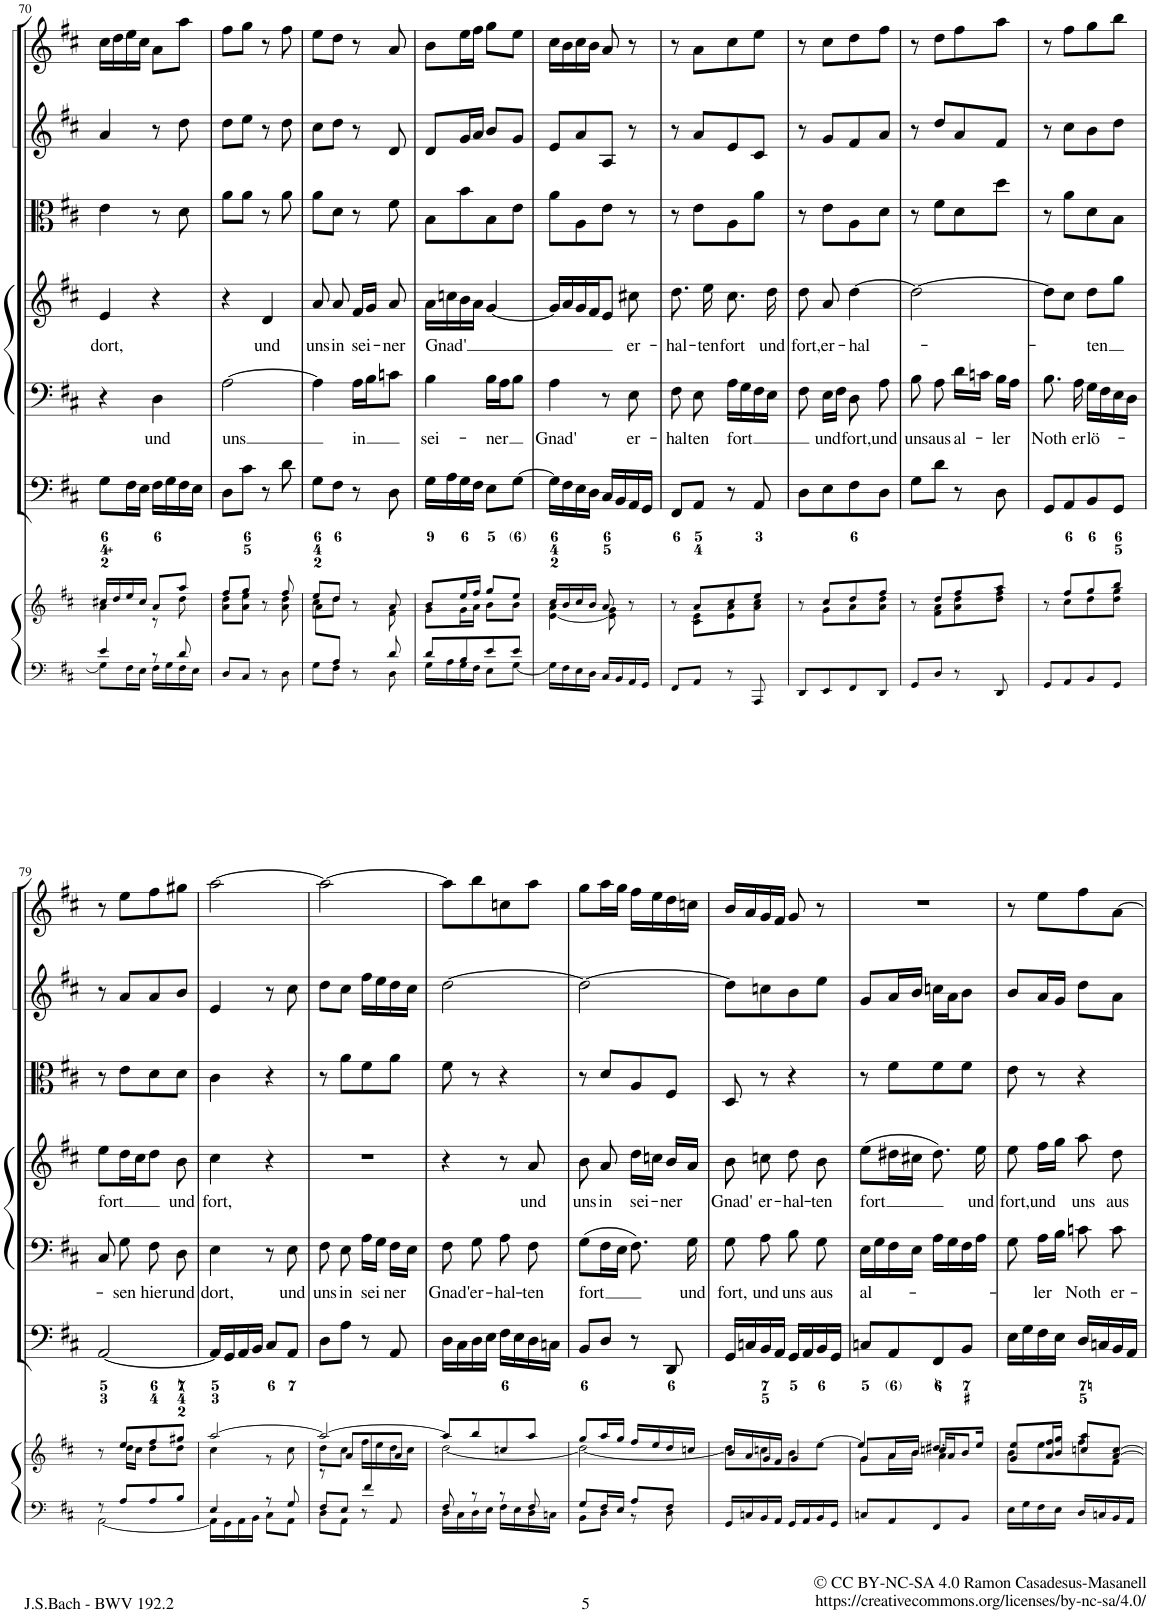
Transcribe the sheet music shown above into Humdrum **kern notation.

**kern	**kern	**kern	**kern	**text	**kern	**text	**kern	**kern	**kern
*part7	*part7	*part6	*part5	*part5	*part4	*part4	*part3	*part2	*part1
*staff8	*staff7	*staff6	*staff5	*staff5	*staff4	*staff4	*staff3	*staff2	*staff1
*I"Piano reduction	*	*I"Continuo	*I"Basso	*	*I"Soprano	*	*I"Viola	*I"Violino II	*I"Flauto traverso I. Oboe I. Violino I.
*I'Pno	*	*	*	*	*	*	*I'Vla	*I'Vln	*I'Vln
!!LO:PB:g=z
*clefF4	*clefG2	*clefF4	*clefF4	*	*clefG2	*	*clefC3	*clefG2	*clefG2
*k[f#c#]	*k[f#c#]	*k[f#c#]	*k[f#c#]	*	*k[f#c#]	*	*k[f#c#]	*k[f#c#]	*k[f#c#]
*M2/4	*M2/4	*M2/4	*M2/4	*	*M2/4	*	*M2/4	*M2/4	*M2/4
=70	=70	=70	=70	=70	=70	=70	=70	=70	=70
*^	*^	*	*	*	*	*	*	*	*
!	!	!	!	!	!	!	!	!LO:LY:b	!	!	!
4e/	8G\L]	16cc#X/LL	4a\	8G\L	4r	.	4e/	dort,	4e\	4a/	16cc#\LL
.	.	16dd/	.	.	.	.	.	.	.	.	16dd\
.	16F#\L	16ee/	.	16F#\L	.	.	.	.	.	.	16ee\
.	16E\JJ	16cc#/JJ	.	16E\JJ	.	.	.	.	.	.	16cc#\JJ
!	!	!	!	!	!	!LO:LY:b	!	!	!	!	!
8r	16F#\LL	8a/L	8r	16F#\LL	4D\	und	4r	.	8r	8r	8a\L
.	16G\	.	.	16G\	.	.	.	.	.	.	.
8d/	16F#\	8aa/J	8dd\	16F#\	.	.	.	.	8d\	8dd\	8aa\J
.	16E\JJ	.	.	16E\JJ	.	.	.	.	.	.	.
=71	=71	=71	=71	=71	=71	=71	=71	=71	=71	=71	=71
!	!	!	!	!	!	!LO:LY:b	!	!	!	!	!
*v	*v	*	*	*	*	*	*	*	*	*	*
8D/L	8ff#/L	8a\ 8dd\L	8D\L	[2A\	uns	4r	.	8a\L	8dd\L	8ff#\L
8C#/J	8gg/J	8a\ 8ee\J	8c#\J	.	.	.	.	8a\J	8ee\J	8gg\J
!	!	!	!	!	!	!	!LO:LY:b	!	!	!
8r	8r	8ryy	8r	.	.	4d/	und	8r	8r	8r
8D\	8ff#/	8a\ 8dd\	8d\	.	.	.	.	8a\	8dd\	8ff#\
=72	=72	=72	=72	=72	=72	=72	=72	=72	=72	=72
*^	*	*^	*	*	*	*	*	*	*	*
!	!	!	!	!	!	!	!	!	!LO:LY:b	!	!	!
8ryy	8G\L	8ee/L	8cc#\L	8a\L	8G\L	4A\]	.	8a/	uns	8a\L	8cc#\L	8ee\L
!	!	!	!	!	!	!	!	!	!LO:LY:b	!	!	!
8A/J	8F#\J	8dd/J	8dd\J	4.ryy	8F#\J	.	.	8a/	in	8d\J	8dd\J	8dd\J
!	!	!	!	!	!	!	!LO:LY:b	!	!LO:LY:b	!	!	!
8r	8ryy	8r	8ryy	.	8r	16A\LL	in	16f#/LL	sei-	8r	8r	8r
.	.	.	.	.	.	16B\J	.	16g/JJ	.	.	.	.
!	!	!	!	!	!	!	!	!	!LO:LY:b	!	!	!
8d/	8D\	8a/	8f#\	.	8D\	8cn\J	.	8a/	-ner	8f#\	8d/	8a/
*	*	*	*v	*v	*	*	*	*	*	*	*	*
=73	=73	=73	=73	=73	=73	=73	=73	=73	=73	=73	=73
!	!	!	!	!	!	!LO:LY:b	!	!LO:LY:b	!	!	!
8d/L	16G\LL	8b/L	8g\L	16G\LL	4B\	sei-	16a\LL	Gnad'	8B\L	8d/L	8b\L
.	16A\	.	.	16A\	.	.	16ccn\	.	.	.	.
8B/	16G\	16ee/L	16g\L	16G\	.	.	16b\	.	8b\	16g/L	16ee\L
.	16F#\JJ	16ff#/JJ	16a\JJ	16F#\JJ	.	.	16a\JJ	.	.	16a/JJ	16ff#\JJ
!	!	!	!	!	!	!LO:LY:b	!	!	!	!	!
8e/	8E\L	8gg/L	8b\L	8E\L	16B\LL	-ner	[4g/	.	8B\	8b/L	8gg\L
.	.	.	.	.	16A\J	.	.	.	.	.	.
8e/J	[8G\J	8ee/J	8b\J	[8G\J	8B\J	.	.	.	8e\J	8g/J	8ee\J
=74	=74	=74	=74	=74	=74	=74	=74	=74	=74	=74	=74
!	!	!	!	!	!	!LO:LY:b	!	!	!	!	!
*v	*v	*	*	*	*	*	*	*	*	*	*
16G\LL]	16cc#/LL	[4e\ 4a\	16G\LL]	4A\	Gnad'	16g/LL]	.	8a\L	8e/L	16cc#\LL
16F#\	16b/	.	16F#\	.	.	16a/	.	.	.	16b\
16E\	16cc#/	.	16E\	.	.	16g/	.	8A\	8a/	16cc#\
16D\JJ	16b/JJ	.	16D\JJ	.	.	16f#/J	.	.	.	16b\JJ
16C#/LL	8a/	8e\] 8g\	16C#/LL	8r	.	8e/J	.	8e\J	8A/J	8a/
16BB/	.	.	16BB/	.	.	.	.	.	.	.
!	!	!	!	!	!LO:LY:b	!	!LO:LY:b	!	!	!
16AA/	8r	8ryy	16AA/	8E\	er-	8cc#X\	er-	8r	8r	8r
16GG/JJ	.	.	16GG/JJ	.	.	.	.	.	.	.
=75	=75	=75	=75	=75	=75	=75	=75	=75	=75	=75
!	!	!	!	!	!LO:LY:b	!	!LO:LY:b	!	!	!
8FF#/L	8r	8ryy	8FF#/L	8F#\	-hal-	8.dd\	-hal-	8r	8r	8r
!	!	!	!	!	!LO:LY:b	!	!	!	!	!
8AA/J	8a/L	8c#\ 8e\L	8AA/J	8E\	-ten	.	.	8e\L	8a/L	8a\L
!	!	!	!	!	!	!	!LO:LY:b	!	!	!
.	.	.	.	.	.	16ee\	-ten	.	.	.
!	!	!	!	!	!LO:LY:b	!	!LO:LY:b	!	!	!
8r	8cc#/	8e\ 8a\	8r	16A\LL	fort	8.cc#\	fort	8A\	8e/	8cc#\
.	.	.	.	16G\	.	.	.	.	.	.
8AAA/	8ee/J	8a\ 8cc#\J	8AA/	16F#\	.	.	.	8a\J	8c#/J	8ee\J
!	!	!	!	!	!	!	!LO:LY:b	!	!	!
.	.	.	.	16E\JJ	.	16dd\	und	.	.	.
=76	=76	=76	=76	=76	=76	=76	=76	=76	=76	=76
!	!	!	!	!	!	!	!LO:LY:b	!	!	!
8DD/L	8r	8ryy	8D\L	8F#\	.	8dd\	fort,	8r	8r	8r
!	!	!	!	!	!LO:LY:b	!	!LO:LY:b	!	!	!
8EE/	8cc#/L	8g\L	8E\	16E\LL	und	8a/	er-	8e\L	8g/L	8cc#\L
.	.	.	.	16F#\JJ	.	.	.	.	.	.
!	!	!	!	!	!LO:LY:b	!	!LO:LY:b	!	!	!
8FF#/	8dd/	8a\	8F#\	8D\	fort,	[4dd\	-hal-	8A\	8f#/	8dd\
!	!	!	!	!	!LO:LY:b	!	!	!	!	!
8DD/J	8ff#/J	8a\ 8dd\J	8D\J	8A\	und	.	.	8d\J	8a/J	8ff#\J
=77	=77	=77	=77	=77	=77	=77	=77	=77	=77	=77
!	!	!	!	!	!LO:LY:b	!	!	!	!	!
8GG/L	8r	8ryy	8G\L	8B\	uns	2dd\_	.	8r	8r	8r
!	!	!	!	!	!LO:LY:b	!	!	!	!	!
8D/J	8dd/L	8f#\ 8a\L	8d\J	8A\	aus	.	.	8f#\L	8dd/L	8dd\L
!	!	!	!	!	!LO:LY:b	!	!	!	!	!
8r	8ff#/	8a\ 8dd\	8r	16d\LL	al-	.	.	8d\	8a/	8ff#\
.	.	.	.	16cn\JJ	.	.	.	.	.	.
!	!	!	!	!	!LO:LY:b	!	!	!	!	!
8DD/	8aa/J	8dd\ 8ff#\J	8D\	16B\LL	-ler	.	.	8dd\J	8f#/J	8aa\J
.	.	.	.	16A\JJ	.	.	.	.	.	.
=78	=78	=78	=78	=78	=78	=78	=78	=78	=78	=78
!	!	!	!	!	!LO:LY:b	!	!	!	!	!
8GG/L	8r	8ryy	8GG/L	8.B\	Noth	8dd\L]	.	8r	8r	8r
8AA/	8ff#/L	8cc#\L	8AA/	.	.	8cc#\J	.	8a\L	8cc#\L	8ff#\L
!	!	!	!	!	!LO:LY:b	!	!	!	!	!
.	.	.	.	16A\	er-	.	.	.	.	.
!	!	!	!	!	!LO:LY:b	!	!LO:LY:b	!	!	!
8BB/	8gg/	8dd\	8BB/	16G\LL	-lö-	8dd\L	-ten	8d\	8b\	8gg\
.	.	.	.	16F#\	.	.	.	.	.	.
8GG/J	8bb/J	8dd\ 8gg\J	8GG/J	16E\	.	8gg\J	.	8B\J	8dd\J	8bb\J
.	.	.	.	16D\JJ	.	.	.	.	.	.
!!LO:LB:g=z
=79	=79	=79	=79	=79	=79	=79	=79	=79	=79	=79
*^	*	*	*	*	*	*	*	*	*	*
!	!	!	!	!	!	!	!	!LO:LY:b	!	!	!
8r	[2AA\	8r	8ryy	[2AA/	8C#/	.	8ee\L	fort	8r	8r	8r
!	!	!	!	!	!	!LO:LY:b	!	!	!	!	!
8A/L	.	8ee/L	16dd\LL	.	8G\	-sen	16dd\L	.	8e\L	8a/L	8ee\L
.	.	.	16cc#\JJ	.	.	.	16cc#\J	.	.	.	.
!	!	!	!	!	!	!LO:LY:b	!	!	!	!	!
8A/	.	8ff#/	8dd\L	.	8F#\	hier	8dd\J	.	8d\	8a/	8ff#\
!	!	!	!	!	!	!LO:LY:b	!	!LO:LY:b	!	!	!
8B/J	.	8gg#X/J	8dd\J	.	8D\	und	8b\	und	8d\J	8b/J	8gg#X\J
=80	=80	=80	=80	=80	=80	=80	=80	=80	=80	=80	=80
!	!	!	!	!	!	!LO:LY:b	!	!LO:LY:b	!	!	!
4E/	16AA\LL]	[2aa/	4cc#\	16AA/LL]	4E\	dort,	4cc#\	fort,	4c#\	4e/	[2aa\
.	16GG\	.	.	16GG/	.	.	.	.	.	.	.
.	16AA\	.	.	16AA/	.	.	.	.	.	.	.
.	16BB\JJ	.	.	16BB/JJ	.	.	.	.	.	.	.
8r	8C#\L	.	8r	8C#/L	8r	.	4r	.	4r	8r	.
!	!	!	!	!	!	!LO:LY:b	!	!	!	!	!
8G/	8AA\J	.	8cc#\	8AA/J	8E\	und	.	.	.	8cc#\	.
=81	=81	=81	=81	=81	=81	=81	=81	=81	=81	=81	=81
*	*^	*	*^	*	*	*	*	*	*	*	*
!	!	!	!	!	!	!	!	!LO:LY:b	!	!	!	!	!
4ryy	8F#/L	8D\L	2aa/_	8dd\L	8r	8D\L	8F#\	uns	2r	.	8r	8dd\L	2aa\_
!	!	!	!	!	!	!	!	!LO:LY:b	!	!	!	!	!
.	8E/J	8AA\J	.	8cc#\J	8a/L	8A\J	8E\	in	.	.	8a\L	8cc#\J	.
!	!	!	!	!	!	!	!	!LO:LY:b	!	!	!	!	!
8f#/	8r	8ryy	.	16ff#\LL	8ryy	8r	16A\LL	sei-	.	.	8f#\	16ff#\LL	.
.	.	.	.	16ee\	.	.	16G\JJ	.	.	.	.	16ee\	.
!	!	!	!	!	!	!	!	!LO:LY:b	!	!	!	!	!
8ryy	8AA/	8ryy	.	16dd\	8a/J	8AA/	16F#\LL	-ner	.	.	8a\J	16dd\	.
.	.	.	.	16cc#\JJ	.	.	16E\JJ	.	.	.	.	16cc#\JJ	.
*	*v	*v	*	*	*	*	*	*	*	*	*	*	*
*	*	*	*v	*v	*	*	*	*	*	*	*	*
=82	=82	=82	=82	=82	=82	=82	=82	=82	=82	=82	=82
!	!	!	!	!	!	!LO:LY:b	!	!	!	!	!
8F#/	16D\LL	8aa/L]	[2dd\	16D\LL	8F#\	Gnad'	4r	.	8f#\	[2dd\	8aa\L]
.	16C#\	.	.	16C#\	.	.	.	.	.	.	.
!	!	!	!	!	!	!LO:LY:b	!	!	!	!	!
8r	16D\	8bb/	.	16D\	8G\	er-	.	.	8r	.	8bb\
.	16E\JJ	.	.	16E\JJ	.	.	.	.	.	.	.
!	!	!	!	!	!	!LO:LY:b	!	!	!	!	!
8r	16F#\LL	8ccn/	.	16F#\LL	8A\	-hal-	8r	.	4r	.	8ccn\
.	16E\	.	.	16E\	.	.	.	.	.	.	.
!	!	!	!	!	!	!LO:LY:b	!	!LO:LY:b	!	!	!
8F#/	16D\	8aa/J	.	16D\	8F#\	-ten	8a/	und	.	.	8aa\J
.	16Cn\JJ	.	.	16Cn\JJ	.	.	.	.	.	.	.
=83	=83	=83	=83	=83	=83	=83	=83	=83	=83	=83	=83
!	!	!	!	!	!	!LO:LY:b	!	!LO:LY:b	!	!	!
8G/L	8BB\L	8gg/L	2dd\_	8BB/L	(8G\L	fort	8b\	uns	8r	2dd\_	8gg\L
!	!	!	!	!	!	!	!	!LO:LY:b	!	!	!
16F#/L	8D\J	16aa/L	.	8D/J	16F#\L	.	8a/	in	8d/L	.	16aa\L
16E/JJ	.	16gg/JJ	.	.	16E\JJ	.	.	.	.	.	16gg\JJ
!	!	!	!	!	!	!	!	!LO:LY:b	!	!	!
8A/L	8r	16ff#/LL	.	8r	8.F#\)	.	16dd\LL	sei-	8A/	.	16ff#\LL
.	.	16ee/	.	.	.	.	16ccn\JJ	.	.	.	16ee\
!	!	!	!	!	!	!	!	!LO:LY:b	!	!	!
8F#/J	8D\	16dd/	.	8DD/	.	.	16b/LL	-ner	8F#/J	.	16dd\
!	!	!	!	!	!	!LO:LY:b	!	!	!	!	!
.	.	16ccn/JJ	.	.	16G\	und	16a/JJ	.	.	.	16ccn\JJ
*v	*v	*	*	*	*	*	*	*	*	*	*
=84	=84	=84	=84	=84	=84	=84	=84	=84	=84	=84
!	!	!	!	!	!LO:LY:b	!	!LO:LY:b	!	!	!
16GG/LL	16b/LL	8dd\L]	16GG/LL	8G\	fort,	8b\	Gnad'	8D/	8dd\L]	16b/LL
16Cn/	16a/	.	16Cn/	.	.	.	.	.	.	16a/
!	!	!	!	!	!LO:LY:b	!	!LO:LY:b	!	!	!
16BB/	16g/	8ccn\	16BB/	8A\	und	8ccn\	er-	8r	8ccn\	16g/
16AA/JJ	16f#/JJ	.	16AA/JJ	.	.	.	.	.	.	16f#/JJ
!	!	!	!	!	!LO:LY:b	!	!LO:LY:b	!	!	!
16GG/LL	4g/	8b\	16GG/LL	8B\	uns	8dd\	-hal-	4r	8b\	8g/
16AA/	.	.	16AA/	.	.	.	.	.	.	.
!	!	!	!	!	!LO:LY:b	!	!LO:LY:b	!	!	!
16BB/	.	[>8ee\J	16BB/	8G\	aus	8b\	-ten	.	8ee\J	8r
16GG/JJ	.	.	16GG/JJ	.	.	.	.	.	.	.
=85	=85	=85	=85	=85	=85	=85	=85	=85	=85	=85
*	*	*^	*	*	*	*	*	*	*	*
!	!	!	!	!	!	!LO:LY:b	!	!LO:LY:b	!	!	!
8Cn/L	4ee/]	8g\L	8g/L	8Cn/L	16E\LL	al-	(8ee\L	fort	8r	8g/L	2r
.	.	.	.	.	16G\	.	.	.	.	.	.
8AA/	.	16a\L	16a/L	8AA/	16F#\	.	16dd#X\L	.	8f#\L	16a/L	.
.	.	16b\JJ	16b/JJ	.	16E\JJ	.	16cc#X\JJ	.	.	16b/JJ	.
8FF#/	8.dd#X/L	16ccn/LL	4a\	8FF#/	16A\LL	.	8.dd#\)	.	8f#\	16ccn\LL	.
.	.	16a/J	.	.	16G\	.	.	.	.	16a\J	.
8BB/J	.	8b/J	.	8BB/J	16F#\	.	.	.	8f#\J	8b\J	.
!	!	!	!	!	!	!	!	!LO:LY:b	!	!	!
.	16ee/Jk	.	.	.	16A\JJ	.	16ee\	und	.	.	.
*	*	*v	*v	*	*	*	*	*	*	*	*
=86	=86	=86	=86	=86	=86	=86	=86	=86	=86	=86
!	!	!	!	!	!	!	!LO:LY:b	!	!	!
16E\LL	8g/ 8ee/L	8b\L	16E\LL	8G\	.	8ee\	fort,	8e\	8b/L	8r
16G\	.	.	16G\	.	.	.	.	.	.	.
!	!	!	!	!	!LO:LY:b	!	!LO:LY:b	!	!	!
16F#\	16a/ 16ff#/L	8ee\	16F#\	16A\LL	-ler	16ff#\LL	und	8r	16a/L	8ee\L
16E\JJ	16b/ 16gg/JJ	.	16E\JJ	16B\JJ	.	16gg\JJ	.	.	16g/JJ	.
!	!	!	!	!	!LO:LY:b	!	!LO:LY:b	!	!	!
16D/LL	8ccn/ 8aa/L	8ff#\	16D/LL	8cn\	Noth	8aa\	uns	4r	8dd\L	8ff#\
16Cn/	.	.	16Cn/	.	.	.	.	.	.	.
!	!	!	!	!	!LO:LY:b	!	!LO:LY:b	!	!	!
16BB/	[8a/ [8cc/J	8f#\J	16BB/	8c\	er-	8dd\	aus	.	8a\J	[8a\J
16AA/JJ	.	.	16AA/JJ	.	.	.	.	.	.	.
*	*v	*v	*	*	*	*	*	*	*	*
=	=	=	=	=	=	=	=	=	=
*-	*-	*-	*-	*-	*-	*-	*-	*-	*-
